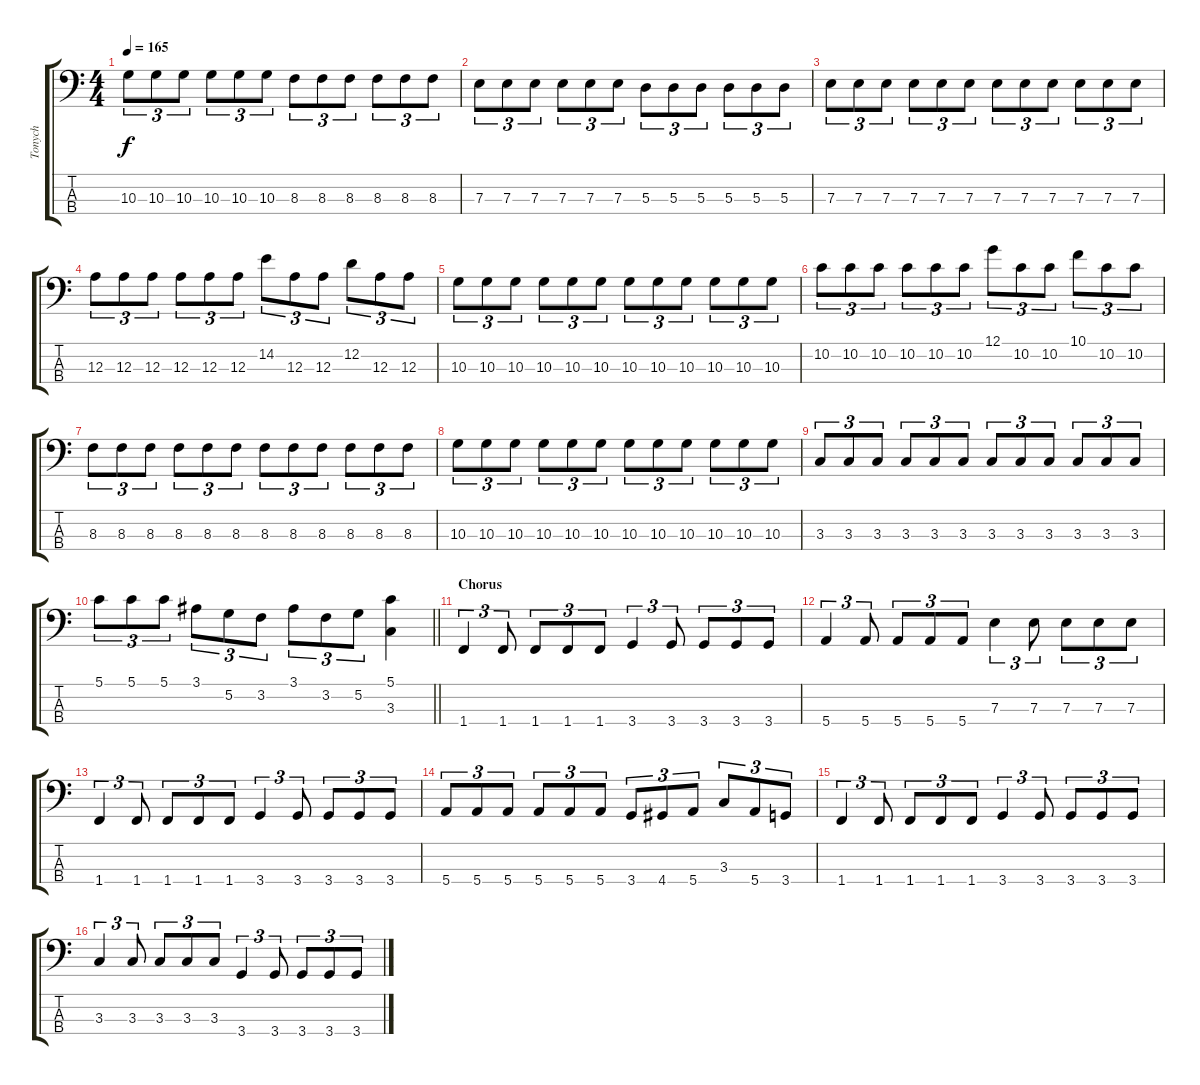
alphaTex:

\track ("Tonych" "Tonych") {instrument electricbassfinger}
\staff {score tabs}
\tuning (G2 D2 A1 E1) {hide}
\ts (4 4)
\tempo 165
\clef f4
\ks aminor
10.3.8{tu (3 2) dy f} 10.3.8{tu (3 2)} 10.3.8{tu (3 2)} 10.3.8{tu (3 2)} 10.3.8{tu (3 2)} 10.3.8{tu (3 2)} 8.3.8{tu (3 2)} 8.3.8{tu (3 2)} 8.3.8{tu (3 2)} 8.3.8{tu (3 2)} 8.3.8{tu (3 2)} 8.3.8{tu (3 2)} |
7.3.8{tu (3 2)} 7.3.8{tu (3 2)} 7.3.8{tu (3 2)} 7.3.8{tu (3 2)} 7.3.8{tu (3 2)} 7.3.8{tu (3 2)} 5.3.8{tu (3 2)} 5.3.8{tu (3 2)} 5.3.8{tu (3 2)} 5.3.8{tu (3 2)} 5.3.8{tu (3 2)} 5.3.8{tu (3 2)} |
7.3.8{tu (3 2)} 7.3.8{tu (3 2)} 7.3.8{tu (3 2)} 7.3.8{tu (3 2)} 7.3.8{tu (3 2)} 7.3.8{tu (3 2)} 7.3.8{tu (3 2)} 7.3.8{tu (3 2)} 7.3.8{tu (3 2)} 7.3.8{tu (3 2)} 7.3.8{tu (3 2)} 7.3.8{tu (3 2)} |
12.3.8{tu (3 2)} 12.3.8{tu (3 2)} 12.3.8{tu (3 2)} 12.3.8{tu (3 2)} 12.3.8{tu (3 2)} 12.3.8{tu (3 2)} 14.2.8{tu (3 2)} 12.3.8{tu (3 2)} 12.3.8{tu (3 2)} 12.2.8{tu (3 2)} 12.3.8{tu (3 2)} 12.3.8{tu (3 2)} |
10.3.8{tu (3 2)} 10.3.8{tu (3 2)} 10.3.8{tu (3 2)} 10.3.8{tu (3 2)} 10.3.8{tu (3 2)} 10.3.8{tu (3 2)} 10.3.8{tu (3 2)} 10.3.8{tu (3 2)} 10.3.8{tu (3 2)} 10.3.8{tu (3 2)} 10.3.8{tu (3 2)} 10.3.8{tu (3 2)} |
10.2.8{tu (3 2)} 10.2.8{tu (3 2)} 10.2.8{tu (3 2)} 10.2.8{tu (3 2)} 10.2.8{tu (3 2)} 10.2.8{tu (3 2)} 12.1.8{tu (3 2)} 10.2.8{tu (3 2)} 10.2.8{tu (3 2)} 10.1.8{tu (3 2)} 10.2.8{tu (3 2)} 10.2.8{tu (3 2)} |
8.3.8{tu (3 2)} 8.3.8{tu (3 2)} 8.3.8{tu (3 2)} 8.3.8{tu (3 2)} 8.3.8{tu (3 2)} 8.3.8{tu (3 2)} 8.3.8{tu (3 2)} 8.3.8{tu (3 2)} 8.3.8{tu (3 2)} 8.3.8{tu (3 2)} 8.3.8{tu (3 2)} 8.3.8{tu (3 2)} |
10.3.8{tu (3 2)} 10.3.8{tu (3 2)} 10.3.8{tu (3 2)} 10.3.8{tu (3 2)} 10.3.8{tu (3 2)} 10.3.8{tu (3 2)} 10.3.8{tu (3 2)} 10.3.8{tu (3 2)} 10.3.8{tu (3 2)} 10.3.8{tu (3 2)} 10.3.8{tu (3 2)} 10.3.8{tu (3 2)} |
3.3.8{tu (3 2)} 3.3.8{tu (3 2)} 3.3.8{tu (3 2)} 3.3.8{tu (3 2)} 3.3.8{tu (3 2)} 3.3.8{tu (3 2)} 3.3.8{tu (3 2)} 3.3.8{tu (3 2)} 3.3.8{tu (3 2)} 3.3.8{tu (3 2)} 3.3.8{tu (3 2)} 3.3.8{tu (3 2)} |
\barLineRight lightlight
5.1.8{tu (3 2)} 5.1.8{tu (3 2)} 5.1.8{tu (3 2)} 3.1.8{tu (3 2)} 5.2.8{tu (3 2)} 3.2.8{tu (3 2)} 3.1.8{tu (3 2)} 3.2.8{tu (3 2)} 5.2.8{tu (3 2)} (5.1 3.3).4 |
\section ("" "Chorus")
1.4.4{tu (3 2)} 1.4.8{tu (3 2)} 1.4.8{tu (3 2)} 1.4.8{tu (3 2)} 1.4.8{tu (3 2)} 3.4.4{tu (3 2)} 3.4.8{tu (3 2)} 3.4.8{tu (3 2)} 3.4.8{tu (3 2)} 3.4.8{tu (3 2)} |
5.4.4{tu (3 2)} 5.4.8{tu (3 2)} 5.4.8{tu (3 2)} 5.4.8{tu (3 2)} 5.4.8{tu (3 2)} 7.3.4{tu (3 2)} 7.3.8{tu (3 2)} 7.3.8{tu (3 2)} 7.3.8{tu (3 2)} 7.3.8{tu (3 2)} |
1.4.4{tu (3 2)} 1.4.8{tu (3 2)} 1.4.8{tu (3 2)} 1.4.8{tu (3 2)} 1.4.8{tu (3 2)} 3.4.4{tu (3 2)} 3.4.8{tu (3 2)} 3.4.8{tu (3 2)} 3.4.8{tu (3 2)} 3.4.8{tu (3 2)} |
5.4.8{tu (3 2)} 5.4.8{tu (3 2)} 5.4.8{tu (3 2)} 5.4.8{tu (3 2)} 5.4.8{tu (3 2)} 5.4.8{tu (3 2)} 3.4.8{tu (3 2)} 4.4.8{tu (3 2)} 5.4.8{tu (3 2)} 3.3.8{tu (3 2)} 5.4.8{tu (3 2)} 3.4.8{tu (3 2)} |
1.4.4{tu (3 2)} 1.4.8{tu (3 2)} 1.4.8{tu (3 2)} 1.4.8{tu (3 2)} 1.4.8{tu (3 2)} 3.4.4{tu (3 2)} 3.4.8{tu (3 2)} 3.4.8{tu (3 2)} 3.4.8{tu (3 2)} 3.4.8{tu (3 2)} |
3.3.4{tu (3 2)} 3.3.8{tu (3 2)} 3.3.8{tu (3 2)} 3.3.8{tu (3 2)} 3.3.8{tu (3 2)} 3.4.4{tu (3 2)} 3.4.8{tu (3 2)} 3.4.8{tu (3 2)} 3.4.8{tu (3 2)} 3.4.8{tu (3 2)}
